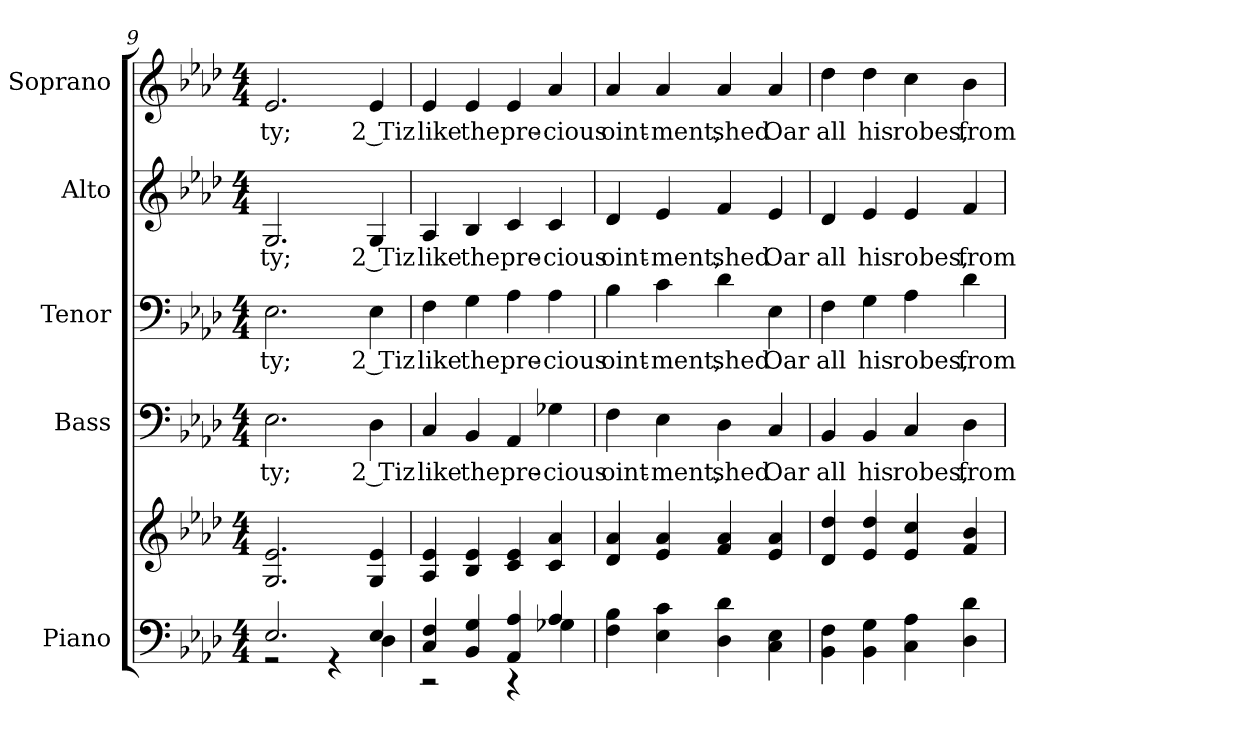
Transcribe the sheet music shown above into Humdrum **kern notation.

**kern	**kern	**kern	**text	**kern	**text	**kern	**text	**kern	**text
*part5	*part5	*part4	*part4	*part3	*part3	*part2	*part2	*part1	*part1
*staff6	*staff5	*staff4	*staff4	*staff3	*staff3	*staff2	*staff2	*staff1	*staff1
*I"Piano	*	*I"Bass	*	*I"Tenor	*	*I"Alto	*	*I"Soprano	*
*I'Pno.	*	*I'B.	*	*I'T.	*	*I'A.	*	*I'S.	*
!!LO:PB:g=z
*clefF4	*clefG2	*clefF4	*	*clefF4	*	*clefG2	*	*clefG2	*
*k[b-e-a-d-]	*k[b-e-a-d-]	*k[b-e-a-d-]	*	*k[b-e-a-d-]	*	*k[b-e-a-d-]	*	*k[b-e-a-d-]	*
*A-:	*A-:	*A-:	*	*A-:	*	*A-:	*	*A-:	*
*M4/4	*M4/4	*M4/4	*	*M4/4	*	*M4/4	*	*M4/4	*
=9	=9	=9	=9	=9	=9	=9	=9	=9	=9
*^	*	*	*	*	*	*	*	*	*
!	!	!	!	!LO:LY:b:color=#000000	!	!	!	!	!	!
!	!	!	!	!	!	!LO:LY:b:color=#000000	!	!	!	!
!	!	!	!	!	!	!	!	!LO:LY:b:color=#000000	!	!
!	!	!	!	!	!	!	!	!	!	!LO:LY:b:color=#000000
2.E-i/	2r	2.Gi/ 2.e-i	2.E-i\	-ty;	2.E-i\	-ty;	2.Gi/	-ty;	2.e-i/	-ty;
.	4r	.	.	.	.	.	.	.	.	.
!	!	!	!	!LO:LY:b:color=#000000	!	!	!	!	!	!
!	!	!	!	!	!	!LO:LY:b:color=#000000	!	!	!	!
!	!	!	!	!	!	!	!	!LO:LY:b:color=#000000	!	!
!	!	!	!	!	!	!	!	!	!	!LO:LY:b:color=#000000
4E-i/	4D-i\	4Gi/ 4e-i	4D-i\	2 Tiz	4E-i\	2 Tiz	4Gi/	2 Tiz	4e-i/	2 Tiz
=10	=10	=10	=10	=10	=10	=10	=10	=10	=10	=10
!	!	!	!	!LO:LY:b:color=#000000	!	!	!	!	!	!
!	!	!	!	!	!	!LO:LY:b:color=#000000	!	!	!	!
!	!	!	!	!	!	!	!	!LO:LY:b:color=#000000	!	!
!	!	!	!	!	!	!	!	!	!	!LO:LY:b:color=#000000
4Ci/ 4Fi	2r	4A-i/ 4e-i	4Ci/	like	4Fi\	like	4A-i/	like	4e-i/	like
!	!	!	!	!LO:LY:b:color=#000000	!	!	!	!	!	!
!	!	!	!	!	!	!LO:LY:b:color=#000000	!	!	!	!
!	!	!	!	!	!	!	!	!LO:LY:b:color=#000000	!	!
!	!	!	!	!	!	!	!	!	!	!LO:LY:b:color=#000000
4BB-i/ 4Gi	.	4B-i/ 4e-i	4BB-i/	the	4Gi\	the	4B-i/	the	4e-i/	the
!	!	!	!	!LO:LY:b:color=#000000	!	!	!	!	!	!
!	!	!	!	!	!	!LO:LY:b:color=#000000	!	!	!	!
!	!	!	!	!	!	!	!	!LO:LY:b:color=#000000	!	!
!	!	!	!	!	!	!	!	!	!	!LO:LY:b:color=#000000
4AA-i/ 4A-i	4r	4ci/ 4e-i	4AA-i/	pre-	4A-i\	pre-	4ci/	pre-	4e-i/	pre-
!	!	!	!	!LO:LY:b:color=#000000	!	!	!	!	!	!
!	!	!	!	!	!	!LO:LY:b:color=#000000	!	!	!	!
!	!	!	!	!	!	!	!	!LO:LY:b:color=#000000	!	!
!	!	!	!	!	!	!	!	!	!	!LO:LY:b:color=#000000
4A-i/	4G-Xi\	4ci/ 4a-i	4G-Xi\	-cious	4A-i\	-cious	4ci/	-cious	4a-i/	-cious
*v	*v	*	*	*	*	*	*	*	*	*
!!LO:PB:g=z
=11	=11	=11	=11	=11	=11	=11	=11	=11	=11
*^	*	*	*	*	*	*	*	*	*
!	!	!	!	!LO:LY:b:color=#000000	!	!	!	!	!	!
*v	*v	*	*	*	*	*	*	*	*	*
*^	*	*	*	*	*	*	*	*	*
!	!	!	!	!	!	!LO:LY:b:color=#000000	!	!	!	!
*v	*v	*	*	*	*	*	*	*	*	*
*^	*	*	*	*	*	*	*	*	*
!	!	!	!	!	!	!	!	!LO:LY:b:color=#000000	!	!
*v	*v	*	*	*	*	*	*	*	*	*
*^	*	*	*	*	*	*	*	*	*
!	!	!	!	!	!	!	!	!	!	!LO:LY:b:color=#000000
*v	*v	*	*	*	*	*	*	*	*	*
4Fi\ 4B-i	4d-i/ 4a-i	4Fi\	oint-	4B-i\	oint-	4d-i/	oint-	4a-i/	oint-
!	!	!	!LO:LY:b:color=#000000	!	!	!	!	!	!
!	!	!	!	!	!LO:LY:b:color=#000000	!	!	!	!
!	!	!	!	!	!	!	!LO:LY:b:color=#000000	!	!
!	!	!	!	!	!	!	!	!	!LO:LY:b:color=#000000
4E-i\ 4ci	4e-i/ 4a-i	4E-i\	-ment,	4ci\	-ment,	4e-i/	-ment,	4a-i/	-ment,
!	!	!	!LO:LY:b:color=#000000	!	!	!	!	!	!
!	!	!	!	!	!LO:LY:b:color=#000000	!	!	!	!
!	!	!	!	!	!	!	!LO:LY:b:color=#000000	!	!
!	!	!	!	!	!	!	!	!	!LO:LY:b:color=#000000
4D-i\ 4d-i	4fi/ 4a-i	4D-i\	shed	4d-i\	shed	4fi/	shed	4a-i/	shed
!	!	!	!LO:LY:b:color=#000000	!	!	!	!	!	!
!	!	!	!	!	!LO:LY:b:color=#000000	!	!	!	!
!	!	!	!	!	!	!	!LO:LY:b:color=#000000	!	!
!	!	!	!	!	!	!	!	!	!LO:LY:b:color=#000000
4Ci\ 4E-i	4e-i/ 4a-i	4Ci/	Oar	4E-i\	Oar	4e-i/	Oar	4a-i/	Oar
=12	=12	=12	=12	=12	=12	=12	=12	=12	=12
!	!	!	!LO:LY:b:color=#000000	!	!	!	!	!	!
!	!	!	!	!	!LO:LY:b:color=#000000	!	!	!	!
!	!	!	!	!	!	!	!LO:LY:b:color=#000000	!	!
!	!	!	!	!	!	!	!	!	!LO:LY:b:color=#000000
4BB-i\ 4Fi	4d-i/ 4dd-i	4BB-i/	all	4Fi\	all	4d-i/	all	4dd-i\	all
!	!	!	!LO:LY:b:color=#000000	!	!	!	!	!	!
!	!	!	!	!	!LO:LY:b:color=#000000	!	!	!	!
!	!	!	!	!	!	!	!LO:LY:b:color=#000000	!	!
!	!	!	!	!	!	!	!	!	!LO:LY:b:color=#000000
4BB-i\ 4Gi	4e-i/ 4dd-i	4BB-i/	his	4Gi\	his	4e-i/	his	4dd-i\	his
!	!	!	!LO:LY:b:color=#000000	!	!	!	!	!	!
!	!	!	!	!	!LO:LY:b:color=#000000	!	!	!	!
!	!	!	!	!	!	!	!LO:LY:b:color=#000000	!	!
!	!	!	!	!	!	!	!	!	!LO:LY:b:color=#000000
4Ci\ 4A-i	4e-i/ 4cci	4Ci/	robes,	4A-i\	robes,	4e-i/	robes,	4cci\	robes,
!	!	!	!LO:LY:b:color=#000000	!	!	!	!	!	!
!	!	!	!	!	!LO:LY:b:color=#000000	!	!	!	!
!	!	!	!	!	!	!	!LO:LY:b:color=#000000	!	!
!	!	!	!	!	!	!	!	!	!LO:LY:b:color=#000000
4D-i\ 4d-i	4fi/ 4b-i	4D-i\	from	4d-i\	from	4fi/	from	4b-i\	from
=	=	=	=	=	=	=	=	=	=
*-	*-	*-	*-	*-	*-	*-	*-	*-	*-
